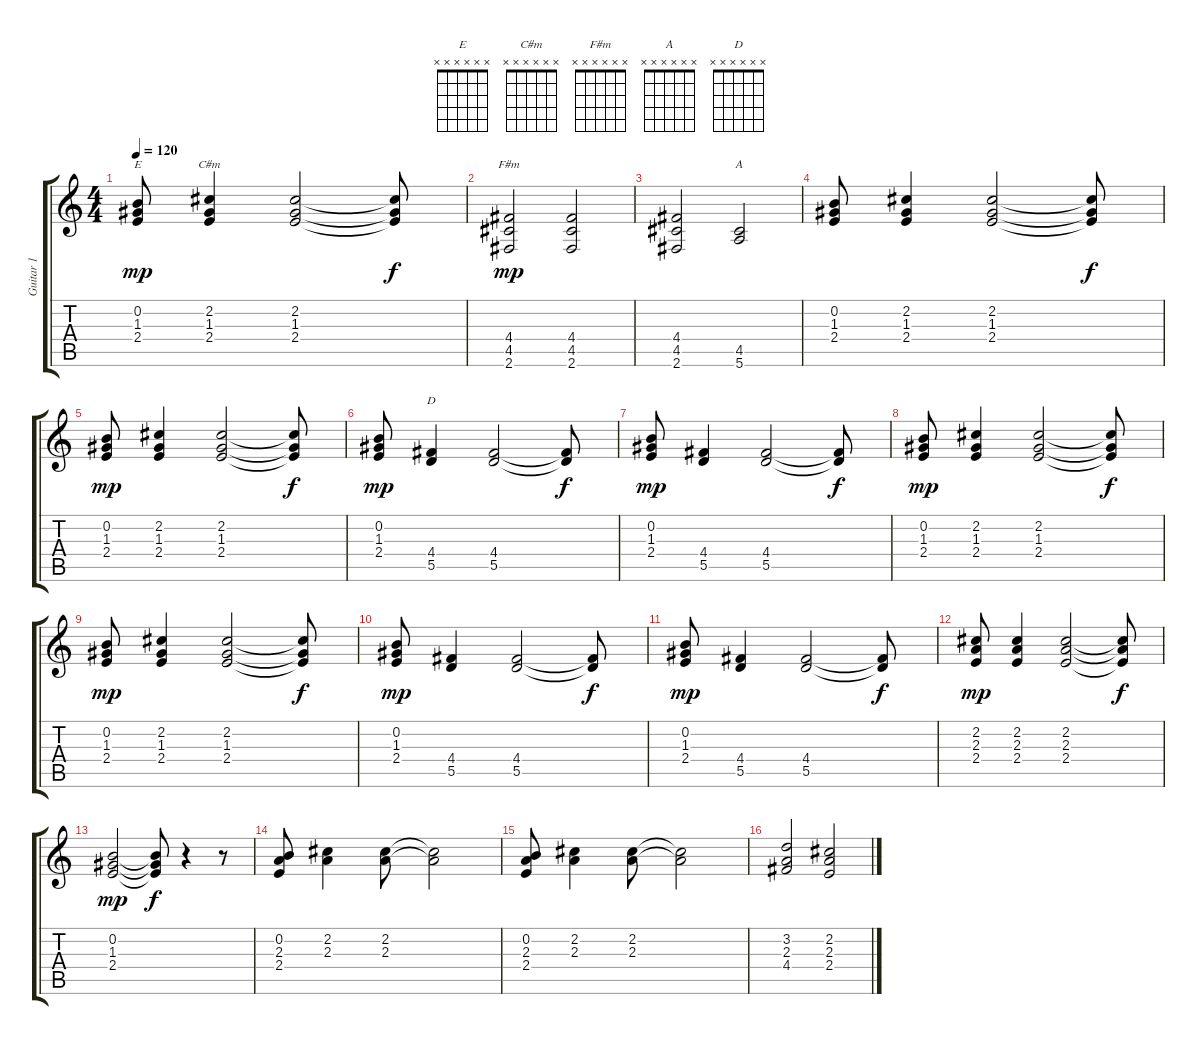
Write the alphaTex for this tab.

\track ("Guitar 1" "Guitar 1") {instrument acousticguitarsteel}
\staff {score tabs}
\tuning (E4 B3 G3 D3 A2 E2) {hide}
\chord ("E" x x x x x x) {firstfret 0}
\chord ("C#m" x x x x x x) {firstfret 0}
\chord ("F#m" x x x x x x) {firstfret 0}
\chord ("A" x x x x x x) {firstfret 0}
\chord ("D" x x x x x x) {firstfret 0}
\ts (4 4)
\tempo 120
\clef g2
\ks c
(0.2 1.3 2.4).8{ch "E" dy mp} (2.2 1.3 2.4).4{ch "C#m"} (2.2 1.3 2.4).2 (2.2{t} 1.3{t} 2.4{t}).8{dy f} |
(4.4 4.5 2.6).2{ch "F#m" dy mp} (4.4 4.5 2.6).2 |
(4.4 4.5 2.6).2 (4.5 5.6).2{ch "A"} |
(0.2 1.3 2.4).8 (2.2 1.3 2.4).4 (2.2 1.3 2.4).2 (2.2{t} 1.3{t} 2.4{t}).8{dy f} |
(0.2 1.3 2.4).8{dy mp} (2.2 1.3 2.4).4 (2.2 1.3 2.4).2 (2.2{t} 1.3{t} 2.4{t}).8{dy f} |
(0.2 1.3 2.4).8{dy mp} (4.4 5.5).4{ch "D"} (4.4 5.5).2 (4.4{t} 5.5{t}).8{dy f} |
(0.2 1.3 2.4).8{dy mp} (4.4 5.5).4 (4.4 5.5).2 (4.4{t} 5.5{t}).8{dy f} |
(0.2 1.3 2.4).8{dy mp} (2.2 1.3 2.4).4 (2.2 1.3 2.4).2 (2.2{t} 1.3{t} 2.4{t}).8{dy f} |
(0.2 1.3 2.4).8{dy mp} (2.2 1.3 2.4).4 (2.2 1.3 2.4).2 (2.2{t} 1.3{t} 2.4{t}).8{dy f} |
(0.2 1.3 2.4).8{dy mp} (4.4 5.5).4 (4.4 5.5).2 (4.4{t} 5.5{t}).8{dy f} |
(0.2 1.3 2.4).8{dy mp} (4.4 5.5).4 (4.4 5.5).2 (4.4{t} 5.5{t}).8{dy f} |
(2.2 2.3 2.4).8{dy mp} (2.2 2.3 2.4).4 (2.2 2.3 2.4).2 (2.2{t} 2.3{t} 2.4{t}).8{dy f} |
(0.2 1.3 2.4).2{dy mp} (0.2{t} 1.3{t} 2.4{t}).8{dy f} r.4 r.8 |
(0.2 2.3 2.4).8 (2.2 2.3).4 (2.2 2.3).8 (2.2{t} 2.3{t}).2 |
(0.2 2.3 2.4).8 (2.2 2.3).4 (2.2 2.3).8 (2.2{t} 2.3{t}).2 |
(3.2 2.3 4.4).2 (2.2 2.3 2.4).2
